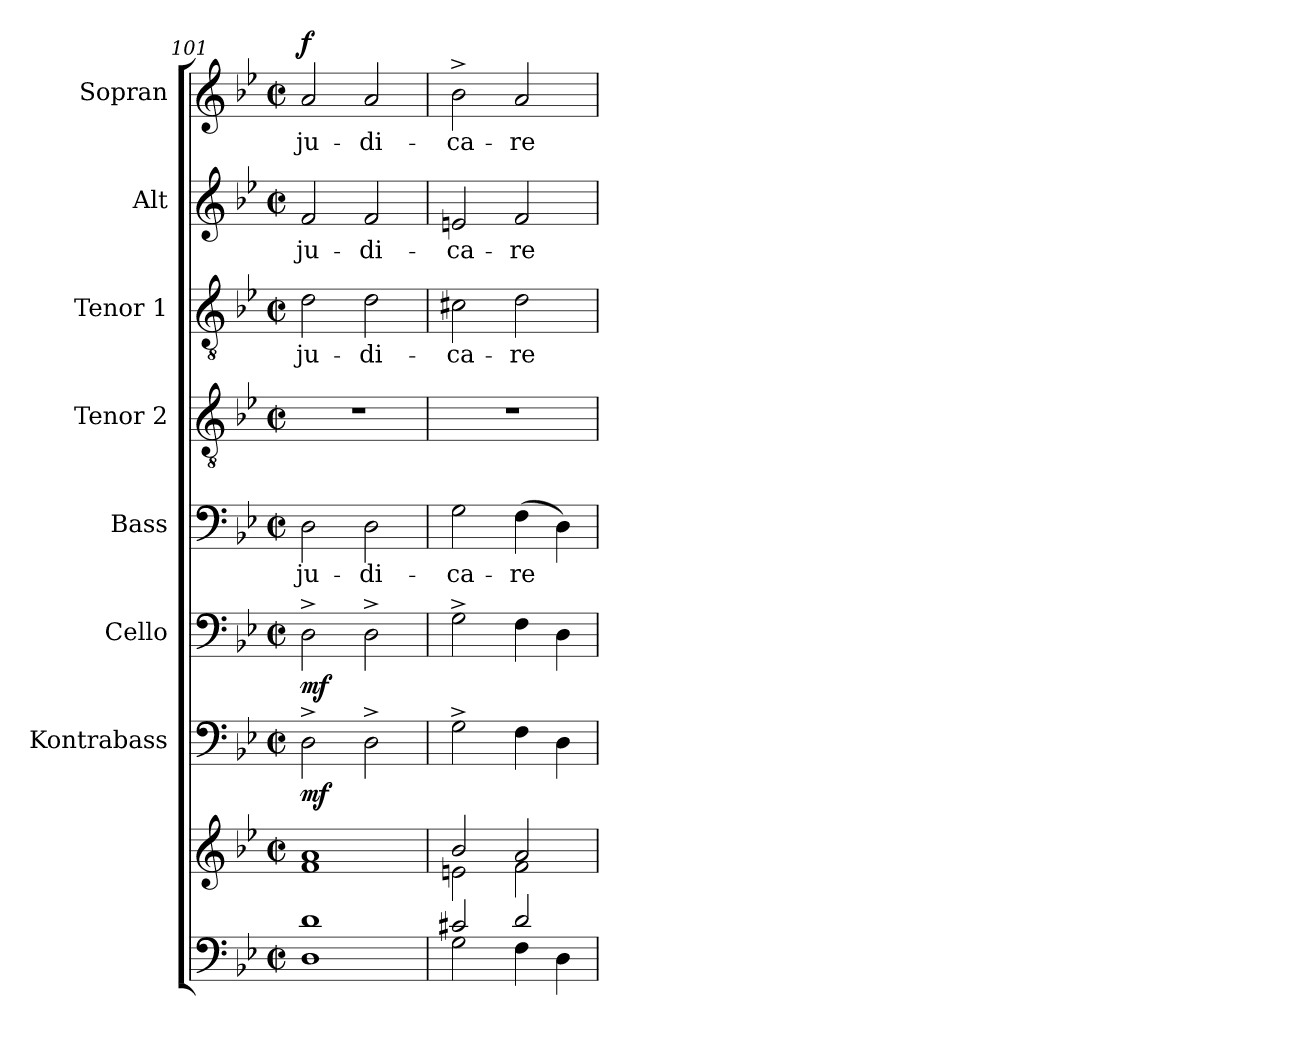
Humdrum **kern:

**kern	**kern	**kern	**dynam	**kern	**dynam	**kern	**text	**kern	**kern	**text	**kern	**text	**kern	**text	**dynam
*part8	*part8	*part7	*part7	*part6	*part6	*part5	*part5	*part4	*part3	*part3	*part2	*part2	*part1	*part1	*part1
*staff9	*staff8	*staff7	*staff7	*staff6	*staff6	*staff5	*staff5	*staff4	*staff3	*staff3	*staff2	*staff2	*staff1	*staff1	*staff1
*	*	*I"Kontrabass	*	*I"Cello	*	*I"Bass	*	*I"Tenor 2	*I"Tenor 1	*	*I"Alt	*	*I"Sopran	*	*
*	*	*I'Kb.	*	*	*	*I'B.	*	*I'T. 2	*I'T. 1	*	*I'A.	*	*I'S.	*	*
*clefF4	*clefG2	*clefF4	*	*clefF4	*	*clefF4	*	*clefGv2	*clefGv2	*	*clefG2	*	*clefG2	*	*
*	*	*ITrd7c12	*	*	*	*	*	*	*	*	*	*	*	*	*
*k[b-e-]	*k[b-e-]	*k[b-e-]	*	*k[b-e-]	*	*k[b-e-]	*	*k[b-e-]	*k[b-e-]	*	*k[b-e-]	*	*k[b-e-]	*	*
*B-:	*B-:	*B-:	*	*B-:	*	*B-:	*	*B-:	*B-:	*	*B-:	*	*B-:	*	*
*M2/2	*M2/2	*M2/2	*	*M2/2	*	*M2/2	*	*M2/2	*M2/2	*	*M2/2	*	*M2/2	*	*
*met(c|)	*met(c|)	*met(c|)	*	*met(c|)	*	*met(c|)	*	*met(c|)	*met(c|)	*	*met(c|)	*	*met(c|)	*	*
=101	=101	=101	=101	=101	=101	=101	=101	=101	=101	=101	=101	=101	=101	=101	=101
*^	*^	*	*	*	*	*	*	*	*	*	*	*	*	*	*
!	!	!	!	!	!LO:DY:b	!	!LO:DY:b	!	!LO:LY:b	!	!	!LO:LY:b	!	!LO:LY:b	!	!LO:LY:b	!LO:DY:a
1d	1D	1a	1f	2DD^>\	mf	2D^>\	mf	2D\	ju-	1r	2d\	ju-	2f/	ju-	2a/	ju-	f
!	!	!	!	!	!	!	!	!	!LO:LY:b	!	!	!LO:LY:b	!	!LO:LY:b	!	!LO:LY:b	!
.	.	.	.	2DD^>\	.	2D^>\	.	2D\	-di-	.	2d\	-di-	2f/	-di-	2a/	-di-	.
!!LO:PB:g=z
=102	=102	=102	=102	=102	=102	=102	=102	=102	=102	=102	=102	=102	=102	=102	=102	=102	=102
!	!	!	!	!	!	!	!	!	!LO:LY:b	!	!	!LO:LY:b	!	!LO:LY:b	!	!LO:LY:b	!
2c#X/	2G\	2b-/	2en\	2GG^>\	.	2G^>\	.	2G\	-ca-	1r	2c#X\	-ca-	2en/	-ca-	2b-^>\	-ca-	.
!	!	!	!	!	!	!	!	!	!LO:LY:b	!	!	!LO:LY:b	!	!LO:LY:b	!	!LO:LY:b	!
2d/	4F\	2a/	2f\	4FF\	.	4F\	.	(>4F\	-re	.	2d\	-re	2f/	-re	2a/	-re	.
.	4D\	.	.	4DD\	.	4D\	.	4D\)	.	.	.	.	.	.	.	.	.
*v	*v	*	*	*	*	*	*	*	*	*	*	*	*	*	*	*	*
*	*v	*v	*	*	*	*	*	*	*	*	*	*	*	*	*	*
=	=	=	=	=	=	=	=	=	=	=	=	=	=	=	=
*-	*-	*-	*-	*-	*-	*-	*-	*-	*-	*-	*-	*-	*-	*-	*-
